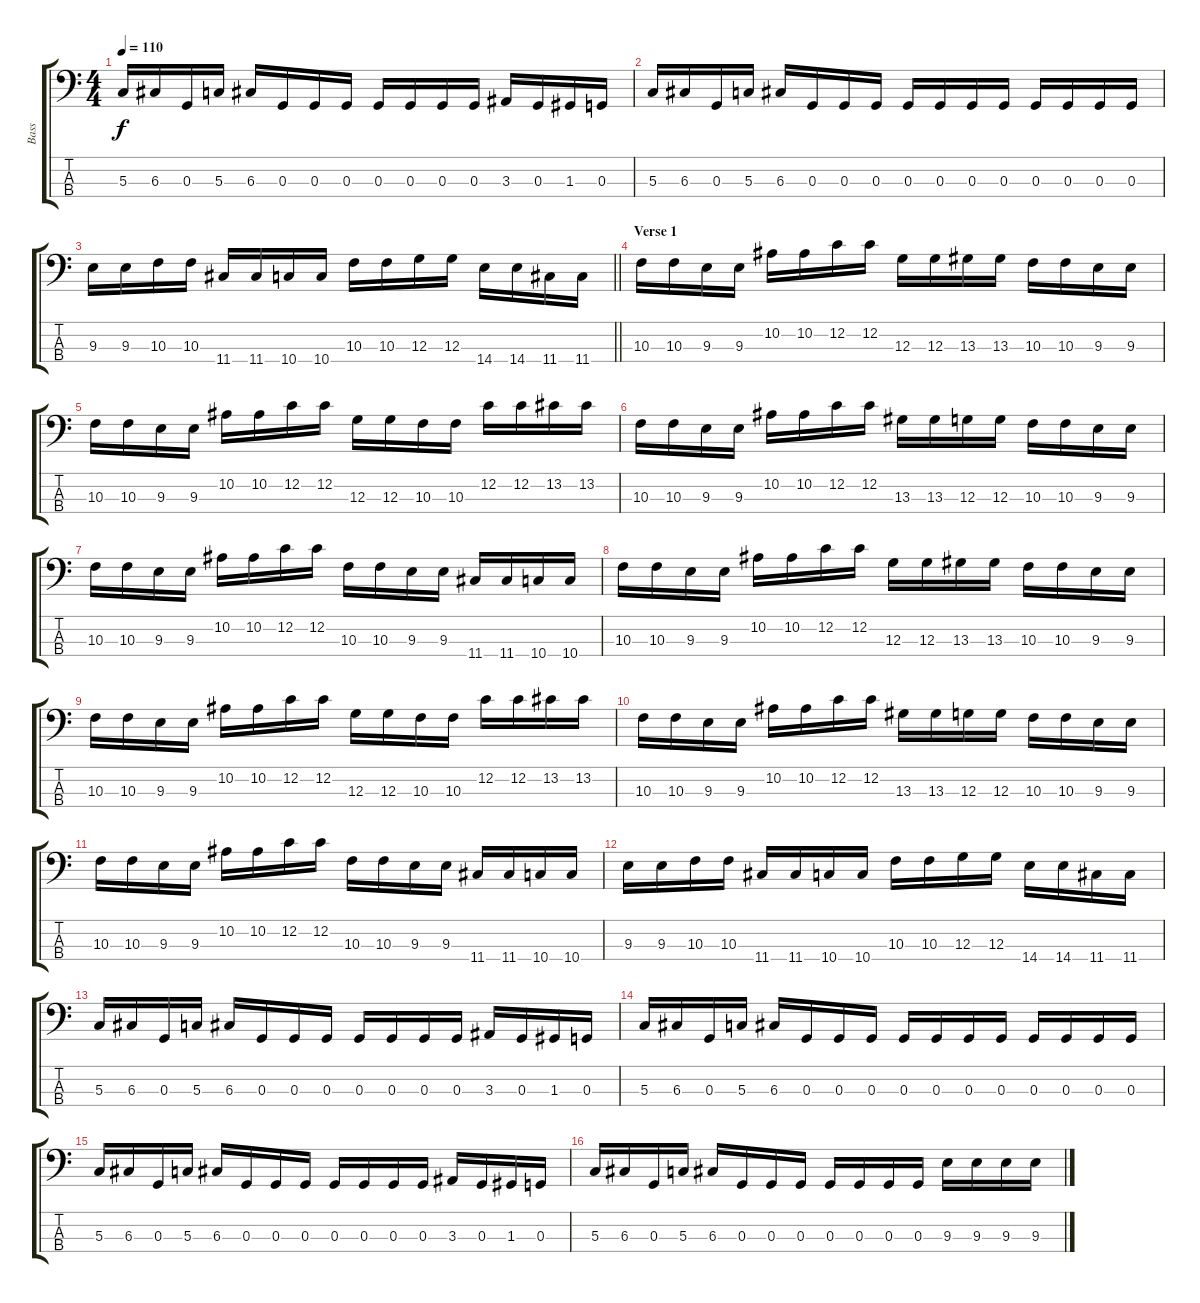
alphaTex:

\track ("Bass" "Bass") {instrument electricbasspick}
\staff {score tabs}
\tuning (F2 C2 G1 D1) {hide}
\ts (4 4)
\tempo 110
\clef f4
\ks c
5.3.16{dy f} 6.3.16 0.3.16 5.3.16 6.3.16 0.3.16 0.3.16 0.3.16 0.3.16 0.3.16 0.3.16 0.3.16 3.3.16 0.3.16 1.3.16 0.3.16 |
5.3.16 6.3.16 0.3.16 5.3.16 6.3.16 0.3.16 0.3.16 0.3.16 0.3.16 0.3.16 0.3.16 0.3.16 0.3.16 0.3.16 0.3.16 0.3.16 |
\barLineRight lightlight
9.3.16 9.3.16 10.3.16 10.3.16 11.4.16 11.4.16 10.4.16 10.4.16 10.3.16 10.3.16 12.3.16 12.3.16 14.4.16 14.4.16 11.4.16 11.4.16 |
\section ("" "Verse 1")
10.3.16 10.3.16 9.3.16 9.3.16 10.2.16 10.2.16 12.2.16 12.2.16 12.3.16 12.3.16 13.3.16 13.3.16 10.3.16 10.3.16 9.3.16 9.3.16 |
10.3.16 10.3.16 9.3.16 9.3.16 10.2.16 10.2.16 12.2.16 12.2.16 12.3.16 12.3.16 10.3.16 10.3.16 12.2.16 12.2.16 13.2.16 13.2.16 |
10.3.16 10.3.16 9.3.16 9.3.16 10.2.16 10.2.16 12.2.16 12.2.16 13.3.16 13.3.16 12.3.16 12.3.16 10.3.16 10.3.16 9.3.16 9.3.16 |
10.3.16 10.3.16 9.3.16 9.3.16 10.2.16 10.2.16 12.2.16 12.2.16 10.3.16 10.3.16 9.3.16 9.3.16 11.4.16 11.4.16 10.4.16 10.4.16 |
10.3.16 10.3.16 9.3.16 9.3.16 10.2.16 10.2.16 12.2.16 12.2.16 12.3.16 12.3.16 13.3.16 13.3.16 10.3.16 10.3.16 9.3.16 9.3.16 |
10.3.16 10.3.16 9.3.16 9.3.16 10.2.16 10.2.16 12.2.16 12.2.16 12.3.16 12.3.16 10.3.16 10.3.16 12.2.16 12.2.16 13.2.16 13.2.16 |
10.3.16 10.3.16 9.3.16 9.3.16 10.2.16 10.2.16 12.2.16 12.2.16 13.3.16 13.3.16 12.3.16 12.3.16 10.3.16 10.3.16 9.3.16 9.3.16 |
10.3.16 10.3.16 9.3.16 9.3.16 10.2.16 10.2.16 12.2.16 12.2.16 10.3.16 10.3.16 9.3.16 9.3.16 11.4.16 11.4.16 10.4.16 10.4.16 |
9.3.16 9.3.16 10.3.16 10.3.16 11.4.16 11.4.16 10.4.16 10.4.16 10.3.16 10.3.16 12.3.16 12.3.16 14.4.16 14.4.16 11.4.16 11.4.16 |
5.3.16 6.3.16 0.3.16 5.3.16 6.3.16 0.3.16 0.3.16 0.3.16 0.3.16 0.3.16 0.3.16 0.3.16 3.3.16 0.3.16 1.3.16 0.3.16 |
5.3.16 6.3.16 0.3.16 5.3.16 6.3.16 0.3.16 0.3.16 0.3.16 0.3.16 0.3.16 0.3.16 0.3.16 0.3.16 0.3.16 0.3.16 0.3.16 |
5.3.16 6.3.16 0.3.16 5.3.16 6.3.16 0.3.16 0.3.16 0.3.16 0.3.16 0.3.16 0.3.16 0.3.16 3.3.16 0.3.16 1.3.16 0.3.16 |
5.3.16 6.3.16 0.3.16 5.3.16 6.3.16 0.3.16 0.3.16 0.3.16 0.3.16 0.3.16 0.3.16 0.3.16 9.3.16 9.3.16 9.3.16 9.3.16
